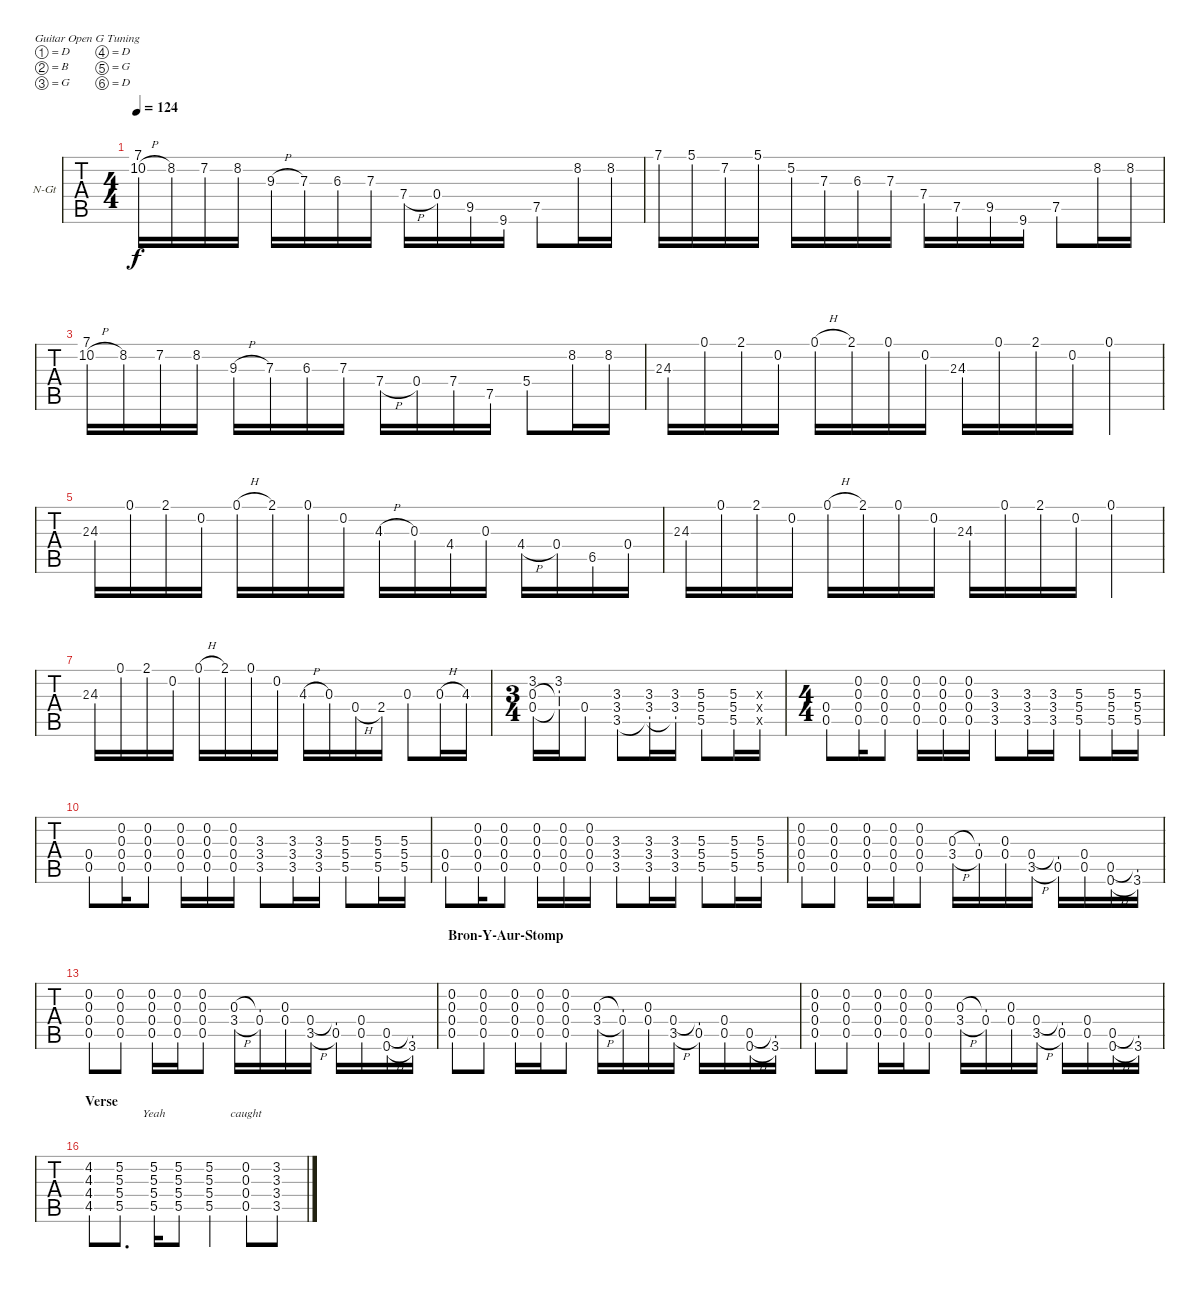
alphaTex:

\bracketExtendMode nobrackets
\firstSystemTrackNameOrientation horizontal
\otherSystemsTrackNameOrientation horizontal
\defaultBarNumberDisplay FirstOfSystem
\track ("Guitar" "N-Gt") {instrument acousticguitarnylon}
\staff {tabs}
\tuning (D4 B3 G3 D3 G2 D2)
\ts (4 4)
\scale
0.33
\tempo 124
\accidentals auto
\clef g2
\ottava regular
\simile none
\ks c
(7.1 10.2{h}).16{lyrics (0 "") lyrics (1 "") lyrics (2 "") lyrics (3 "") lyrics (4 "") dy f} 8.2.16{lyrics (0 "") lyrics (1 "") lyrics (2 "") lyrics (3 "") lyrics (4 "")} 7.2.16{lyrics (0 "") lyrics (1 "") lyrics (2 "") lyrics (3 "") lyrics (4 "")} 8.2.16{lyrics (0 "") lyrics (1 "") lyrics (2 "") lyrics (3 "") lyrics (4 "")} 9.3{h}.16{lyrics (0 "") lyrics (1 "") lyrics (2 "") lyrics (3 "") lyrics (4 "")} 7.3.16{lyrics (0 "") lyrics (1 "") lyrics (2 "") lyrics (3 "") lyrics (4 "")} 6.3.16{lyrics (0 "") lyrics (1 "") lyrics (2 "") lyrics (3 "") lyrics (4 "")} 7.3.16{lyrics (0 "") lyrics (1 "") lyrics (2 "") lyrics (3 "") lyrics (4 "")} 7.4{h}.16{lyrics (0 "") lyrics (1 "") lyrics (2 "") lyrics (3 "") lyrics (4 "")} 0.4.16{lyrics (0 "") lyrics (1 "") lyrics (2 "") lyrics (3 "") lyrics (4 "")} 9.5.16{lyrics (0 "") lyrics (1 "") lyrics (2 "") lyrics (3 "") lyrics (4 "")} 9.6.16{lyrics (0 "") lyrics (1 "") lyrics (2 "") lyrics (3 "") lyrics (4 "")} 7.5.8{lyrics (0 "") lyrics (1 "") lyrics (2 "") lyrics (3 "") lyrics (4 "")} 8.2.16{lyrics (0 "") lyrics (1 "") lyrics (2 "") lyrics (3 "") lyrics (4 "")} 8.2.16{lyrics (0 "") lyrics (1 "") lyrics (2 "") lyrics (3 "") lyrics (4 "")} |
\scale
0.33 7.1.16{lyrics (0 "") lyrics (1 "") lyrics (2 "") lyrics (3 "") lyrics (4 "")} 5.1.16{lyrics (0 "") lyrics (1 "") lyrics (2 "") lyrics (3 "") lyrics (4 "")} 7.2.16{lyrics (0 "") lyrics (1 "") lyrics (2 "") lyrics (3 "") lyrics (4 "")} 5.1.16{lyrics (0 "") lyrics (1 "") lyrics (2 "") lyrics (3 "") lyrics (4 "")} 5.2.16{lyrics (0 "") lyrics (1 "") lyrics (2 "") lyrics (3 "") lyrics (4 "")} 7.3.16{lyrics (0 "") lyrics (1 "") lyrics (2 "") lyrics (3 "") lyrics (4 "")} 6.3.16{lyrics (0 "") lyrics (1 "") lyrics (2 "") lyrics (3 "") lyrics (4 "")} 7.3.16{lyrics (0 "") lyrics (1 "") lyrics (2 "") lyrics (3 "") lyrics (4 "")} 7.4.16{lyrics (0 "") lyrics (1 "") lyrics (2 "") lyrics (3 "") lyrics (4 "")} 7.5.16{lyrics (0 "") lyrics (1 "") lyrics (2 "") lyrics (3 "") lyrics (4 "")} 9.5.16{lyrics (0 "") lyrics (1 "") lyrics (2 "") lyrics (3 "") lyrics (4 "")} 9.6.16{lyrics (0 "") lyrics (1 "") lyrics (2 "") lyrics (3 "") lyrics (4 "")} 7.5.8{lyrics (0 "") lyrics (1 "") lyrics (2 "") lyrics (3 "") lyrics (4 "")} 8.2.16{lyrics (0 "") lyrics (1 "") lyrics (2 "") lyrics (3 "") lyrics (4 "")} 8.2.16{lyrics (0 "") lyrics (1 "") lyrics (2 "") lyrics (3 "") lyrics (4 "")} |
\scale
0.327543 (7.1 10.2{h}).16{lyrics (0 "") lyrics (1 "") lyrics (2 "") lyrics (3 "") lyrics (4 "")} 8.2.16{lyrics (0 "") lyrics (1 "") lyrics (2 "") lyrics (3 "") lyrics (4 "")} 7.2.16{lyrics (0 "") lyrics (1 "") lyrics (2 "") lyrics (3 "") lyrics (4 "")} 8.2.16{lyrics (0 "") lyrics (1 "") lyrics (2 "") lyrics (3 "") lyrics (4 "")} 9.3{h}.16{lyrics (0 "") lyrics (1 "") lyrics (2 "") lyrics (3 "") lyrics (4 "")} 7.3.16{lyrics (0 "") lyrics (1 "") lyrics (2 "") lyrics (3 "") lyrics (4 "")} 6.3.16{lyrics (0 "") lyrics (1 "") lyrics (2 "") lyrics (3 "") lyrics (4 "")} 7.3.16{lyrics (0 "") lyrics (1 "") lyrics (2 "") lyrics (3 "") lyrics (4 "")} 7.4{h}.16{lyrics (0 "") lyrics (1 "") lyrics (2 "") lyrics (3 "") lyrics (4 "")} 0.4.16{lyrics (0 "") lyrics (1 "") lyrics (2 "") lyrics (3 "") lyrics (4 "")} 7.4.16{lyrics (0 "") lyrics (1 "") lyrics (2 "") lyrics (3 "") lyrics (4 "")} 7.5.16{lyrics (0 "") lyrics (1 "") lyrics (2 "") lyrics (3 "") lyrics (4 "")} 5.4.8{lyrics (0 "") lyrics (1 "") lyrics (2 "") lyrics (3 "") lyrics (4 "")} 8.2.16{lyrics (0 "") lyrics (1 "") lyrics (2 "") lyrics (3 "") lyrics (4 "")} 8.2.16{lyrics (0 "") lyrics (1 "") lyrics (2 "") lyrics (3 "") lyrics (4 "")} |
\scale
0.336228 2.3.8{lyrics (0 "") lyrics (1 "") lyrics (2 "") lyrics (3 "") lyrics (4 "") gr} 4.3.16{lyrics (0 "") lyrics (1 "") lyrics (2 "") lyrics (3 "") lyrics (4 "")} 0.1.16{lyrics (0 "") lyrics (1 "") lyrics (2 "") lyrics (3 "") lyrics (4 "")} 2.1.16{lyrics (0 "") lyrics (1 "") lyrics (2 "") lyrics (3 "") lyrics (4 "")} 0.2.16{lyrics (0 "") lyrics (1 "") lyrics (2 "") lyrics (3 "") lyrics (4 "")} 0.1{h}.16{lyrics (0 "") lyrics (1 "") lyrics (2 "") lyrics (3 "") lyrics (4 "")} 2.1.16{lyrics (0 "") lyrics (1 "") lyrics (2 "") lyrics (3 "") lyrics (4 "")} 0.1.16{lyrics (0 "") lyrics (1 "") lyrics (2 "") lyrics (3 "") lyrics (4 "")} 0.2.16{lyrics (0 "") lyrics (1 "") lyrics (2 "") lyrics (3 "") lyrics (4 "")} 2.3.8{lyrics (0 "") lyrics (1 "") lyrics (2 "") lyrics (3 "") lyrics (4 "") gr} 4.3.16{lyrics (0 "") lyrics (1 "") lyrics (2 "") lyrics (3 "") lyrics (4 "")} 0.1.16{lyrics (0 "") lyrics (1 "") lyrics (2 "") lyrics (3 "") lyrics (4 "")} 2.1.16{lyrics (0 "") lyrics (1 "") lyrics (2 "") lyrics (3 "") lyrics (4 "")} 0.2.16{lyrics (0 "") lyrics (1 "") lyrics (2 "") lyrics (3 "") lyrics (4 "")} 0.1.4{lyrics (0 "") lyrics (1 "") lyrics (2 "") lyrics (3 "") lyrics (4 "")} |
\scale
0.336228 2.3.8{lyrics (0 "") lyrics (1 "") lyrics (2 "") lyrics (3 "") lyrics (4 "") gr} 4.3.16{lyrics (0 "") lyrics (1 "") lyrics (2 "") lyrics (3 "") lyrics (4 "")} 0.1.16{lyrics (0 "") lyrics (1 "") lyrics (2 "") lyrics (3 "") lyrics (4 "")} 2.1.16{lyrics (0 "") lyrics (1 "") lyrics (2 "") lyrics (3 "") lyrics (4 "")} 0.2.16{lyrics (0 "") lyrics (1 "") lyrics (2 "") lyrics (3 "") lyrics (4 "")} 0.1{h}.16{lyrics (0 "") lyrics (1 "") lyrics (2 "") lyrics (3 "") lyrics (4 "")} 2.1.16{lyrics (0 "") lyrics (1 "") lyrics (2 "") lyrics (3 "") lyrics (4 "")} 0.1.16{lyrics (0 "") lyrics (1 "") lyrics (2 "") lyrics (3 "") lyrics (4 "")} 0.2.16{lyrics (0 "") lyrics (1 "") lyrics (2 "") lyrics (3 "") lyrics (4 "")} 4.3{h}.16{lyrics (0 "") lyrics (1 "") lyrics (2 "") lyrics (3 "") lyrics (4 "")} 0.3.16{lyrics (0 "") lyrics (1 "") lyrics (2 "") lyrics (3 "") lyrics (4 "")} 4.4.16{lyrics (0 "") lyrics (1 "") lyrics (2 "") lyrics (3 "") lyrics (4 "")} 0.3.16{lyrics (0 "") lyrics (1 "") lyrics (2 "") lyrics (3 "") lyrics (4 "")} 4.4{h}.16{lyrics (0 "") lyrics (1 "") lyrics (2 "") lyrics (3 "") lyrics (4 "")} 0.4.16{lyrics (0 "") lyrics (1 "") lyrics (2 "") lyrics (3 "") lyrics (4 "")} 6.5.16{lyrics (0 "") lyrics (1 "") lyrics (2 "") lyrics (3 "") lyrics (4 "")} 0.4.16{lyrics (0 "") lyrics (1 "") lyrics (2 "") lyrics (3 "") lyrics (4 "")} |
\scale
0.351948 2.3.8{lyrics (0 "") lyrics (1 "") lyrics (2 "") lyrics (3 "") lyrics (4 "") gr} 4.3.16{lyrics (0 "") lyrics (1 "") lyrics (2 "") lyrics (3 "") lyrics (4 "")} 0.1.16{lyrics (0 "") lyrics (1 "") lyrics (2 "") lyrics (3 "") lyrics (4 "")} 2.1.16{lyrics (0 "") lyrics (1 "") lyrics (2 "") lyrics (3 "") lyrics (4 "")} 0.2.16{lyrics (0 "") lyrics (1 "") lyrics (2 "") lyrics (3 "") lyrics (4 "")} 0.1{h}.16{lyrics (0 "") lyrics (1 "") lyrics (2 "") lyrics (3 "") lyrics (4 "")} 2.1.16{lyrics (0 "") lyrics (1 "") lyrics (2 "") lyrics (3 "") lyrics (4 "")} 0.1.16{lyrics (0 "") lyrics (1 "") lyrics (2 "") lyrics (3 "") lyrics (4 "")} 0.2.16{lyrics (0 "") lyrics (1 "") lyrics (2 "") lyrics (3 "") lyrics (4 "")} 2.3.8{lyrics (0 "") lyrics (1 "") lyrics (2 "") lyrics (3 "") lyrics (4 "") gr} 4.3.16{lyrics (0 "") lyrics (1 "") lyrics (2 "") lyrics (3 "") lyrics (4 "")} 0.1.16{lyrics (0 "") lyrics (1 "") lyrics (2 "") lyrics (3 "") lyrics (4 "")} 2.1.16{lyrics (0 "") lyrics (1 "") lyrics (2 "") lyrics (3 "") lyrics (4 "")} 0.2.16{lyrics (0 "") lyrics (1 "") lyrics (2 "") lyrics (3 "") lyrics (4 "")} 0.1.4{lyrics (0 "") lyrics (1 "") lyrics (2 "") lyrics (3 "") lyrics (4 "")} |
\scale
0.351948 2.3.8{lyrics (0 "") lyrics (1 "") lyrics (2 "") lyrics (3 "") lyrics (4 "") gr} 4.3.16{lyrics (0 "") lyrics (1 "") lyrics (2 "") lyrics (3 "") lyrics (4 "")} 0.1.16{lyrics (0 "") lyrics (1 "") lyrics (2 "") lyrics (3 "") lyrics (4 "")} 2.1.16{lyrics (0 "") lyrics (1 "") lyrics (2 "") lyrics (3 "") lyrics (4 "")} 0.2.16{lyrics (0 "") lyrics (1 "") lyrics (2 "") lyrics (3 "") lyrics (4 "")} 0.1{h}.16{lyrics (0 "") lyrics (1 "") lyrics (2 "") lyrics (3 "") lyrics (4 "")} 2.1.16{lyrics (0 "") lyrics (1 "") lyrics (2 "") lyrics (3 "") lyrics (4 "")} 0.1.16{lyrics (0 "") lyrics (1 "") lyrics (2 "") lyrics (3 "") lyrics (4 "")} 0.2.16{lyrics (0 "") lyrics (1 "") lyrics (2 "") lyrics (3 "") lyrics (4 "")} 4.3{h}.16{lyrics (0 "") lyrics (1 "") lyrics (2 "") lyrics (3 "") lyrics (4 "")} 0.3.16{lyrics (0 "") lyrics (1 "") lyrics (2 "") lyrics (3 "") lyrics (4 "")} 0.4{h}.16{lyrics (0 "") lyrics (1 "") lyrics (2 "") lyrics (3 "") lyrics (4 "")} 2.4.16{lyrics (0 "") lyrics (1 "") lyrics (2 "") lyrics (3 "") lyrics (4 "")} 0.3.8{lyrics (0 "") lyrics (1 "") lyrics (2 "") lyrics (3 "") lyrics (4 "")} 0.3{h}.16{lyrics (0 "") lyrics (1 "") lyrics (2 "") lyrics (3 "") lyrics (4 "")} 4.3.16{lyrics (0 "") lyrics (1 "") lyrics (2 "") lyrics (3 "") lyrics (4 "")} |
\ts (3 4)
\scale
0.296104 (3.2 0.3 0.4).16{lyrics (0 "") lyrics (1 "") lyrics (2 "") lyrics (3 "") lyrics (4 "")} (3.2 0.3{t} 0.4{t}).16{lyrics (0 "") lyrics (1 "") lyrics (2 "") lyrics (3 "") lyrics (4 "")} 0.4.8{lyrics (0 "") lyrics (1 "") lyrics (2 "") lyrics (3 "") lyrics (4 "")} (3.3 3.4 3.5).8{lyrics (0 "") lyrics (1 "") lyrics (2 "") lyrics (3 "") lyrics (4 "")} (3.3 3.4 3.5{t}).16{lyrics (0 "") lyrics (1 "") lyrics (2 "") lyrics (3 "") lyrics (4 "")} (3.3 3.4 3.5{t}).16{lyrics (0 "") lyrics (1 "") lyrics (2 "") lyrics (3 "") lyrics (4 "")} (5.3 5.4 5.5).8{lyrics (0 "") lyrics (1 "") lyrics (2 "") lyrics (3 "") lyrics (4 "")} (5.3 5.4 5.5).16{lyrics (0 "") lyrics (1 "") lyrics (2 "") lyrics (3 "") lyrics (4 "")} (5.3{x} 5.4{x} 5.5{x}).16{lyrics (0 "") lyrics (1 "") lyrics (2 "") lyrics (3 "") lyrics (4 "")} |
\ts (4 4)
\scale
0.352941 (0.4 0.5).8{lyrics (0 "") lyrics (1 "") lyrics (2 "") lyrics (3 "") lyrics (4 "")} (0.2 0.3 0.4 0.5).16{lyrics (0 "") lyrics (1 "") lyrics (2 "") lyrics (3 "") lyrics (4 "")} (0.2 0.3 0.4 0.5).8{lyrics (0 "") lyrics (1 "") lyrics (2 "") lyrics (3 "") lyrics (4 "")} (0.2 0.3 0.4 0.5).16{lyrics (0 "") lyrics (1 "") lyrics (2 "") lyrics (3 "") lyrics (4 "")} (0.2 0.3 0.4 0.5).16{lyrics (0 "") lyrics (1 "") lyrics (2 "") lyrics (3 "") lyrics (4 "")} (0.2 0.3 0.4 0.5).16{lyrics (0 "") lyrics (1 "") lyrics (2 "") lyrics (3 "") lyrics (4 "")} (3.3 3.4 3.5).8{lyrics (0 "") lyrics (1 "") lyrics (2 "") lyrics (3 "") lyrics (4 "")} (3.3 3.4 3.5).16{lyrics (0 "") lyrics (1 "") lyrics (2 "") lyrics (3 "") lyrics (4 "")} (3.3 3.4 3.5).16{lyrics (0 "") lyrics (1 "") lyrics (2 "") lyrics (3 "") lyrics (4 "")} (5.3 5.4 5.5).8{lyrics (0 "") lyrics (1 "") lyrics (2 "") lyrics (3 "") lyrics (4 "")} (5.3 5.4 5.5).16{lyrics (0 "") lyrics (1 "") lyrics (2 "") lyrics (3 "") lyrics (4 "")} (5.3 5.4 5.5).16{lyrics (0 "") lyrics (1 "") lyrics (2 "") lyrics (3 "") lyrics (4 "")} |
\scale
0.323529 (0.4 0.5).8{lyrics (0 "") lyrics (1 "") lyrics (2 "") lyrics (3 "") lyrics (4 "")} (0.2 0.3 0.4 0.5).16{lyrics (0 "") lyrics (1 "") lyrics (2 "") lyrics (3 "") lyrics (4 "")} (0.2 0.3 0.4 0.5).8{lyrics (0 "") lyrics (1 "") lyrics (2 "") lyrics (3 "") lyrics (4 "")} (0.2 0.3 0.4 0.5).16{lyrics (0 "") lyrics (1 "") lyrics (2 "") lyrics (3 "") lyrics (4 "")} (0.2 0.3 0.4 0.5).16{lyrics (0 "") lyrics (1 "") lyrics (2 "") lyrics (3 "") lyrics (4 "")} (0.2 0.3 0.4 0.5).16{lyrics (0 "") lyrics (1 "") lyrics (2 "") lyrics (3 "") lyrics (4 "")} (3.3 3.4 3.5).8{lyrics (0 "") lyrics (1 "") lyrics (2 "") lyrics (3 "") lyrics (4 "")} (3.3 3.4 3.5).16{lyrics (0 "") lyrics (1 "") lyrics (2 "") lyrics (3 "") lyrics (4 "")} (3.3 3.4 3.5).16{lyrics (0 "") lyrics (1 "") lyrics (2 "") lyrics (3 "") lyrics (4 "")} (5.3 5.4 5.5).8{lyrics (0 "") lyrics (1 "") lyrics (2 "") lyrics (3 "") lyrics (4 "")} (5.3 5.4 5.5).16{lyrics (0 "") lyrics (1 "") lyrics (2 "") lyrics (3 "") lyrics (4 "")} (5.3 5.4 5.5).16{lyrics (0 "") lyrics (1 "") lyrics (2 "") lyrics (3 "") lyrics (4 "")} |
\scale
0.323529 (0.4 0.5).8{lyrics (0 "") lyrics (1 "") lyrics (2 "") lyrics (3 "") lyrics (4 "")} (0.2 0.3 0.4 0.5).16{lyrics (0 "") lyrics (1 "") lyrics (2 "") lyrics (3 "") lyrics (4 "")} (0.2 0.3 0.4 0.5).8{lyrics (0 "") lyrics (1 "") lyrics (2 "") lyrics (3 "") lyrics (4 "")} (0.2 0.3 0.4 0.5).16{lyrics (0 "") lyrics (1 "") lyrics (2 "") lyrics (3 "") lyrics (4 "")} (0.2 0.3 0.4 0.5).16{lyrics (0 "") lyrics (1 "") lyrics (2 "") lyrics (3 "") lyrics (4 "")} (0.2 0.3 0.4 0.5).16{lyrics (0 "") lyrics (1 "") lyrics (2 "") lyrics (3 "") lyrics (4 "")} (3.3 3.4 3.5).8{lyrics (0 "") lyrics (1 "") lyrics (2 "") lyrics (3 "") lyrics (4 "")} (3.3 3.4 3.5).16{lyrics (0 "") lyrics (1 "") lyrics (2 "") lyrics (3 "") lyrics (4 "")} (3.3 3.4 3.5).16{lyrics (0 "") lyrics (1 "") lyrics (2 "") lyrics (3 "") lyrics (4 "")} (5.3 5.4 5.5).8{lyrics (0 "") lyrics (1 "") lyrics (2 "") lyrics (3 "") lyrics (4 "")} (5.3 5.4 5.5).16{lyrics (0 "") lyrics (1 "") lyrics (2 "") lyrics (3 "") lyrics (4 "")} (5.3 5.4 5.5).16{lyrics (0 "") lyrics (1 "") lyrics (2 "") lyrics (3 "") lyrics (4 "")} |
\scale
0.333333 (0.2 0.3 0.4 0.5).8{lyrics (0 "") lyrics (1 "") lyrics (2 "") lyrics (3 "") lyrics (4 "")} (0.2 0.3 0.4 0.5).8{lyrics (0 "") lyrics (1 "") lyrics (2 "") lyrics (3 "") lyrics (4 "")} (0.2 0.3 0.4 0.5).16{lyrics (0 "") lyrics (1 "") lyrics (2 "") lyrics (3 "") lyrics (4 "")} (0.2 0.3 0.4 0.5).16{lyrics (0 "") lyrics (1 "") lyrics (2 "") lyrics (3 "") lyrics (4 "")} (0.2 0.3 0.4 0.5).8{lyrics (0 "") lyrics (1 "") lyrics (2 "") lyrics (3 "") lyrics (4 "")} (0.3 3.4{h ac}).16{lyrics (0 "") lyrics (1 "") lyrics (2 "") lyrics (3 "") lyrics (4 "")} (0.3{t} 0.4{ac}).16{lyrics (0 "") lyrics (1 "") lyrics (2 "") lyrics (3 "") lyrics (4 "")} (0.3 0.4{ac}).16{lyrics (0 "") lyrics (1 "") lyrics (2 "") lyrics (3 "") lyrics (4 "")} (0.4 3.5{h ac}).16{lyrics (0 "") lyrics (1 "") lyrics (2 "") lyrics (3 "") lyrics (4 "")} (0.4{t} 0.5{ac}).16{lyrics (0 "") lyrics (1 "") lyrics (2 "") lyrics (3 "") lyrics (4 "")} (0.4 0.5{ac}).16{lyrics (0 "") lyrics (1 "") lyrics (2 "") lyrics (3 "") lyrics (4 "")} (0.5 0.6{h ac}).16{lyrics (0 "") lyrics (1 "") lyrics (2 "") lyrics (3 "") lyrics (4 "")} (0.5{t} 3.6{ac}).16{lyrics (0 "") lyrics (1 "") lyrics (2 "") lyrics (3 "") lyrics (4 "")} |
\scale
0.333333 (0.2 0.3 0.4 0.5).8{lyrics (0 "") lyrics (1 "") lyrics (2 "") lyrics (3 "") lyrics (4 "")} (0.2 0.3 0.4 0.5).8{lyrics (0 "") lyrics (1 "") lyrics (2 "") lyrics (3 "") lyrics (4 "")} (0.2 0.3 0.4 0.5).16{lyrics (0 "") lyrics (1 "") lyrics (2 "") lyrics (3 "") lyrics (4 "")} (0.2 0.3 0.4 0.5).16{lyrics (0 "") lyrics (1 "") lyrics (2 "") lyrics (3 "") lyrics (4 "")} (0.2 0.3 0.4 0.5).8{lyrics (0 "") lyrics (1 "") lyrics (2 "") lyrics (3 "") lyrics (4 "")} (0.3 3.4{h ac}).16{lyrics (0 "") lyrics (1 "") lyrics (2 "") lyrics (3 "") lyrics (4 "")} (0.3{t} 0.4{ac}).16{lyrics (0 "") lyrics (1 "") lyrics (2 "") lyrics (3 "") lyrics (4 "")} (0.3 0.4{ac}).16{lyrics (0 "") lyrics (1 "") lyrics (2 "") lyrics (3 "") lyrics (4 "")} (0.4 3.5{h ac}).16{lyrics (0 "") lyrics (1 "") lyrics (2 "") lyrics (3 "") lyrics (4 "")} (0.4{t} 0.5{ac}).16{lyrics (0 "") lyrics (1 "") lyrics (2 "") lyrics (3 "") lyrics (4 "")} (0.4 0.5{ac}).16{lyrics (0 "") lyrics (1 "") lyrics (2 "") lyrics (3 "") lyrics (4 "")} (0.5 0.6{h ac}).16{lyrics (0 "") lyrics (1 "") lyrics (2 "") lyrics (3 "") lyrics (4 "")} (0.5{t} 3.6{ac}).16{lyrics (0 "") lyrics (1 "") lyrics (2 "") lyrics (3 "") lyrics (4 "")} |
\section ("" "Bron-Y-Aur-Stomp")
\scale
0.333333 (0.2 0.3 0.4 0.5).8{lyrics (0 "") lyrics (1 "") lyrics (2 "") lyrics (3 "") lyrics (4 "")} (0.2 0.3 0.4 0.5).8{lyrics (0 "") lyrics (1 "") lyrics (2 "") lyrics (3 "") lyrics (4 "")} (0.2 0.3 0.4 0.5).16{lyrics (0 "") lyrics (1 "") lyrics (2 "") lyrics (3 "") lyrics (4 "")} (0.2 0.3 0.4 0.5).16{lyrics (0 "") lyrics (1 "") lyrics (2 "") lyrics (3 "") lyrics (4 "")} (0.2 0.3 0.4 0.5).8{lyrics (0 "") lyrics (1 "") lyrics (2 "") lyrics (3 "") lyrics (4 "")} (0.3 3.4{h ac}).16{lyrics (0 "") lyrics (1 "") lyrics (2 "") lyrics (3 "") lyrics (4 "")} (0.3{t} 0.4{ac}).16{lyrics (0 "") lyrics (1 "") lyrics (2 "") lyrics (3 "") lyrics (4 "")} (0.3 0.4{ac}).16{lyrics (0 "") lyrics (1 "") lyrics (2 "") lyrics (3 "") lyrics (4 "")} (0.4 3.5{h ac}).16{lyrics (0 "") lyrics (1 "") lyrics (2 "") lyrics (3 "") lyrics (4 "")} (0.4{t} 0.5{ac}).16{lyrics (0 "") lyrics (1 "") lyrics (2 "") lyrics (3 "") lyrics (4 "")} (0.4 0.5{ac}).16{lyrics (0 "") lyrics (1 "") lyrics (2 "") lyrics (3 "") lyrics (4 "")} (0.5 0.6{h ac}).16{lyrics (0 "") lyrics (1 "") lyrics (2 "") lyrics (3 "") lyrics (4 "")} (0.5{t} 3.6{ac}).16{lyrics (0 "") lyrics (1 "") lyrics (2 "") lyrics (3 "") lyrics (4 "")} |
\scale
0.297297 (0.2 0.3 0.4 0.5).8{lyrics (0 "") lyrics (1 "") lyrics (2 "") lyrics (3 "") lyrics (4 "")} (0.2 0.3 0.4 0.5).8{lyrics (0 "") lyrics (1 "") lyrics (2 "") lyrics (3 "") lyrics (4 "")} (0.2 0.3 0.4 0.5).16{lyrics (0 "") lyrics (1 "") lyrics (2 "") lyrics (3 "") lyrics (4 "")} (0.2 0.3 0.4 0.5).16{lyrics (0 "") lyrics (1 "") lyrics (2 "") lyrics (3 "") lyrics (4 "")} (0.2 0.3 0.4 0.5).8{lyrics (0 "") lyrics (1 "") lyrics (2 "") lyrics (3 "") lyrics (4 "")} (0.3 3.4{h ac}).16{lyrics (0 "") lyrics (1 "") lyrics (2 "") lyrics (3 "") lyrics (4 "")} (0.3{t} 0.4{ac}).16{lyrics (0 "") lyrics (1 "") lyrics (2 "") lyrics (3 "") lyrics (4 "")} (0.3 0.4{ac}).16{lyrics (0 "") lyrics (1 "") lyrics (2 "") lyrics (3 "") lyrics (4 "")} (0.4 3.5{h ac}).16{lyrics (0 "") lyrics (1 "") lyrics (2 "") lyrics (3 "") lyrics (4 "")} (0.4{t} 0.5{ac}).16{lyrics (0 "") lyrics (1 "") lyrics (2 "") lyrics (3 "") lyrics (4 "")} (0.4 0.5{ac}).16{lyrics (0 "") lyrics (1 "") lyrics (2 "") lyrics (3 "") lyrics (4 "")} (0.5 0.6{h ac}).16{lyrics (0 "") lyrics (1 "") lyrics (2 "") lyrics (3 "") lyrics (4 "")} (0.5{t} 3.6{ac}).16{lyrics (0 "") lyrics (1 "") lyrics (2 "") lyrics (3 "") lyrics (4 "")} |
\section ("" "Verse")
\scale
0.297297 (4.2 4.3 4.4 4.5).8{lyrics (0 "") lyrics (1 "") lyrics (2 "") lyrics (3 "") lyrics (4 "")} (5.2 5.3 5.4 5.5).8{d lyrics (0 "") lyrics (1 "") lyrics (2 "") lyrics (3 "") lyrics (4 "")} (5.2 5.3 5.4 5.5).16{lyrics (0 "Yeah          ") lyrics (1 "") lyrics (2 "") lyrics (3 "") lyrics (4 "")} (5.2 5.3 5.4 5.5).8{lyrics (0 "") lyrics (1 "") lyrics (2 "") lyrics (3 "") lyrics (4 "")} (5.2 5.3 5.4 5.5).4{lyrics (0 "") lyrics (1 "") lyrics (2 "") lyrics (3 "") lyrics (4 "")} (0.2 0.3 0.4 0.5).8{lyrics (0 "caught") lyrics (1 "") lyrics (2 "") lyrics (3 "") lyrics (4 "")} (3.2 3.3 3.4 3.5).8{lyrics (0 "") lyrics (1 "") lyrics (2 "") lyrics (3 "") lyrics (4 "")}
